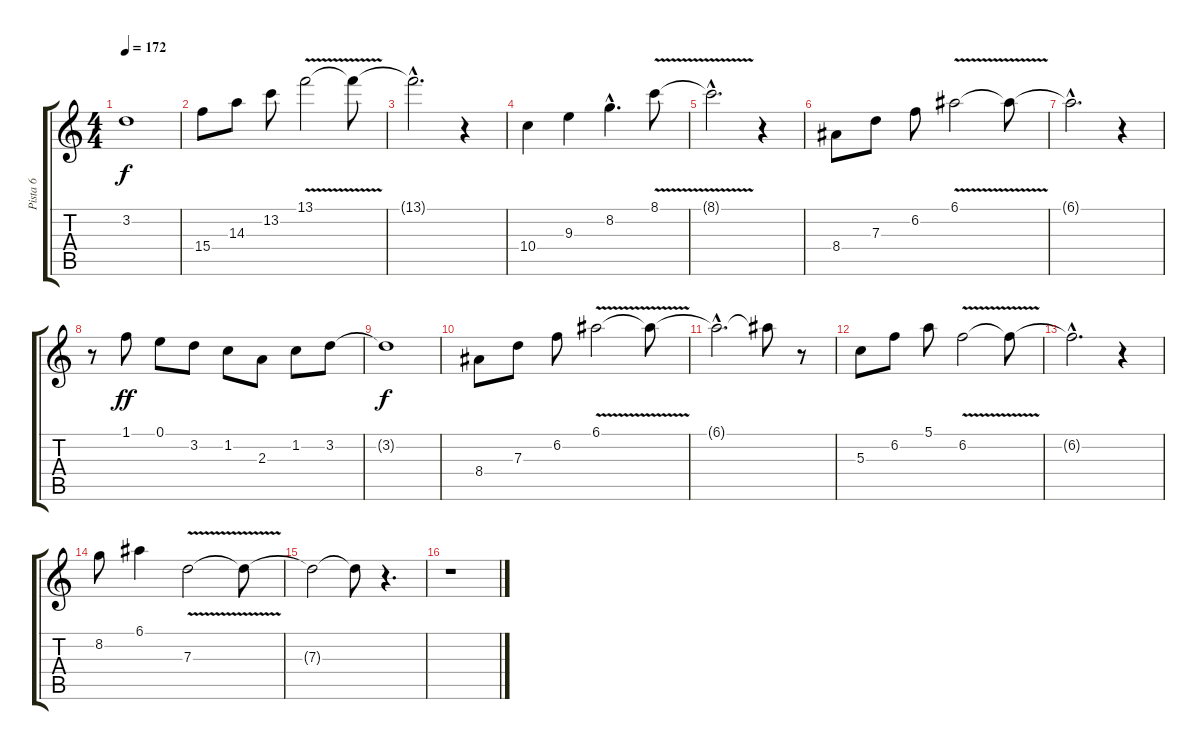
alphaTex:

\track ("Pista 6" "Pista 6") {instrument acousticguitarsteel}
\staff {score tabs}
\tuning (E4 B3 G3 D3 A2 E2) {hide}
\ts (4 4)
\tempo 172
\clef g2
\ks c
3.2{t}.1{dy f} |
15.4.8 14.3.8 13.2.8 13.1{v}.2 13.1{t}.8 |
13.1{hac t}.2{d} r.4 |
10.4.4 9.3.4 8.2{hac}.4{d} 8.1{v}.8 |
8.1{hac t}.2{d} r.4 |
8.4.8 7.3.8 6.2.8 6.1{v}.2 6.1{t}.8 |
6.1{hac t}.2{d} r.4 |
r.8 1.1.8{dy ff} 0.1.8 3.2.8 1.2.8 2.3.8 1.2.8 3.2.8 |
3.2{t}.1{dy f} |
8.4.8 7.3.8 6.2.8 6.1{v}.2 6.1{t}.8 |
6.1{hac t}.2{d} 6.1{t}.8 r.8 |
5.3.8 6.2.8 5.1.8 6.2{v}.2 6.2{t}.8 |
6.2{hac t}.2{d} r.4 |
8.2.8 6.1.4 7.3{v}.2 7.3{t}.8 |
7.3{t}.2 7.3{t}.8 r.4{d} |
r.1
